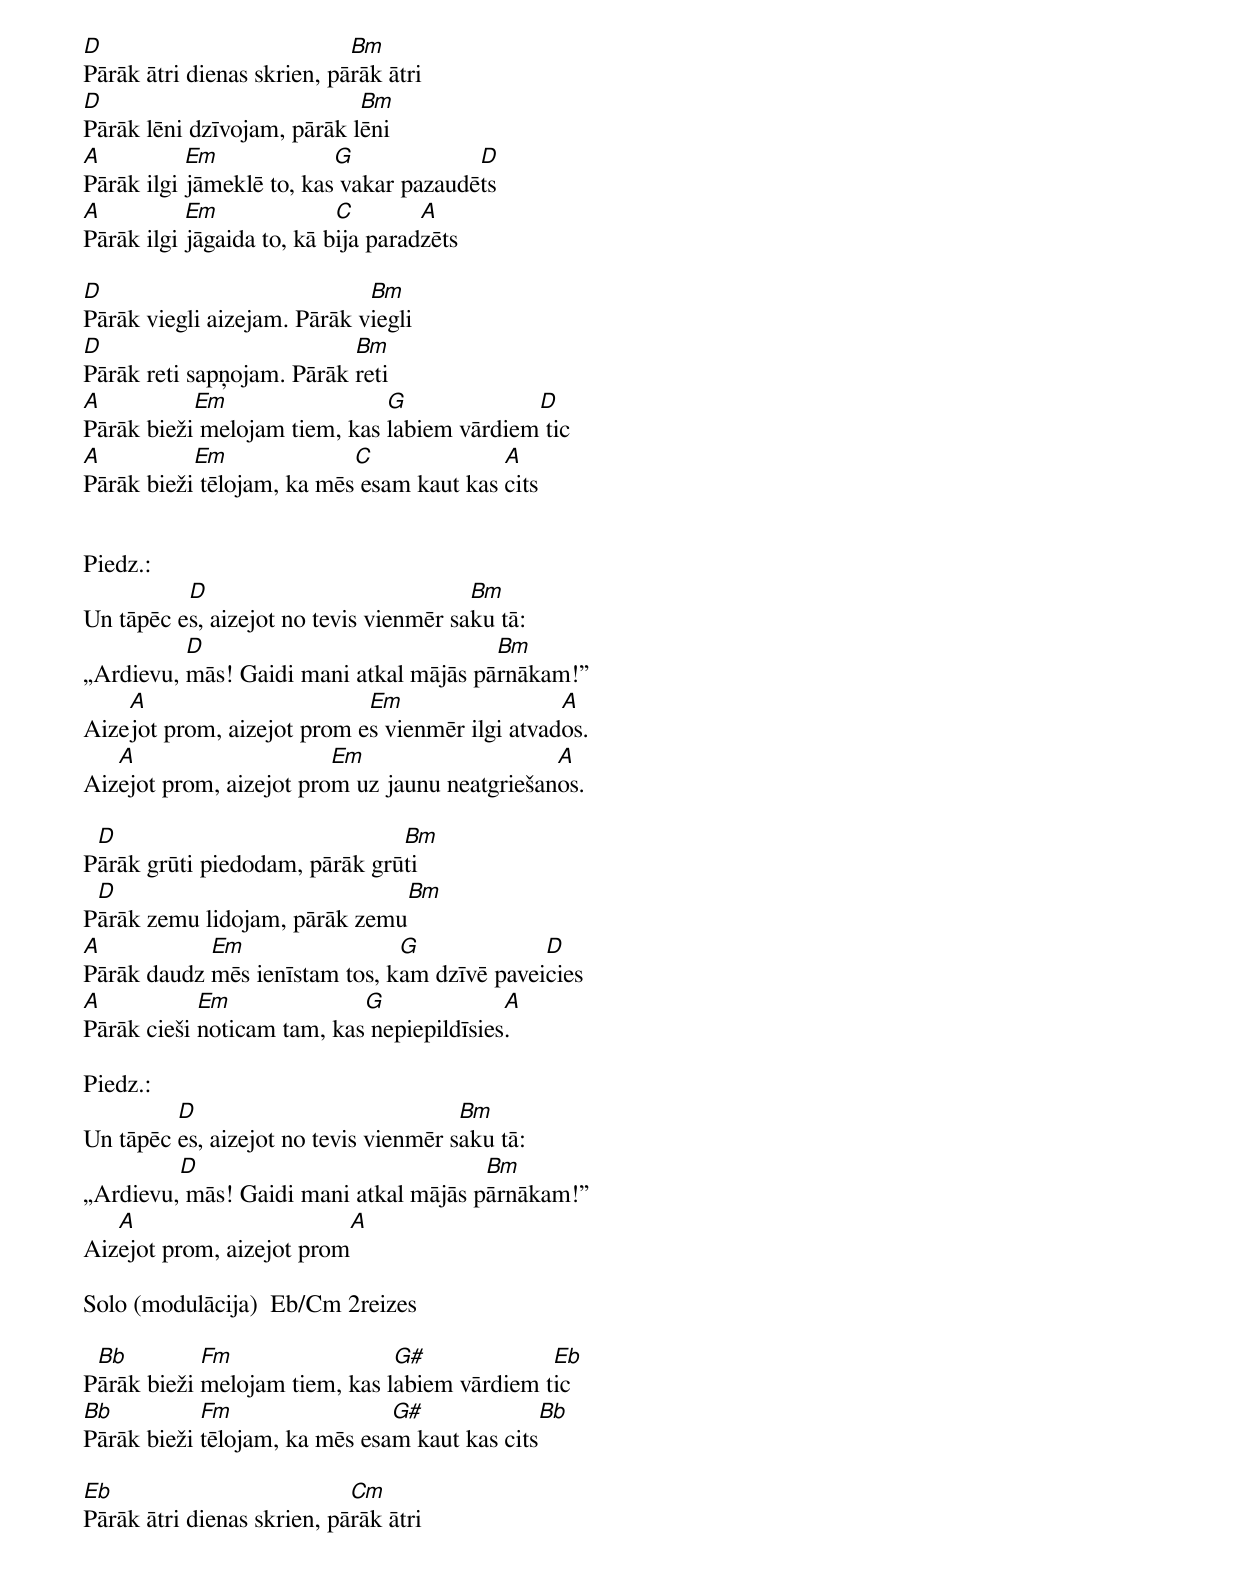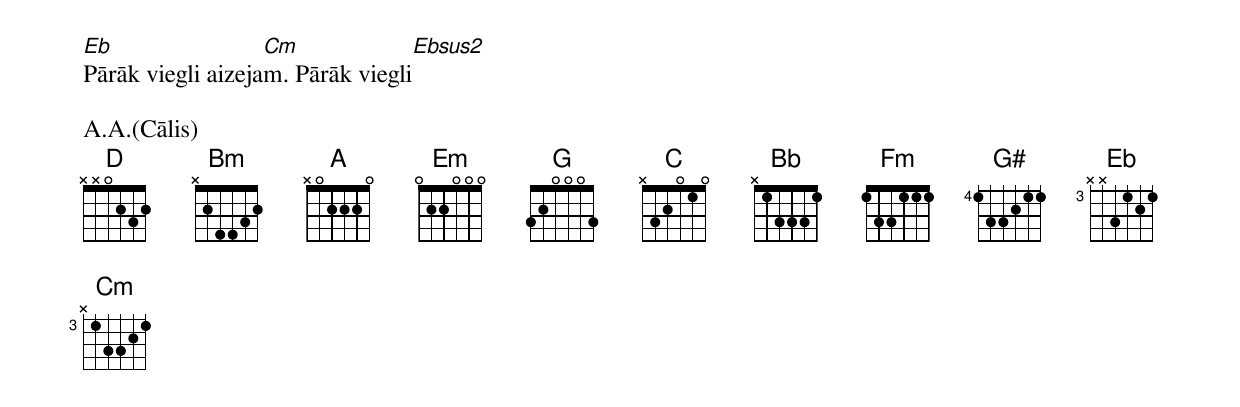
D                           Bm
Pārāk ātri dienas skrien, pārāk ātri
D                           Bm
Pārāk lēni dzīvojam, pārāk lēni
A          Em             G             D
Pārāk ilgi jāmeklē to, kas vakar pazaudēts
A          Em              C        A
Pārāk ilgi jāgaida to, kā bija paradzēts

D                            Bm
Pārāk viegli aizejam. Pārāk viegli
D                          Bm
Pārāk reti sapņojam. Pārāk reti
A          Em                 G             D
Pārāk bieži melojam tiem, kas labiem vārdiem tic
A          Em              C              A
Pārāk bieži tēlojam, ka mēs esam kaut kas cits


Piedz.:
          D                             Bm
Un tāpēc es, aizejot no tevis vienmēr saku tā:
          D                             Bm
„Ardievu, mās! Gaidi mani atkal mājās pārnākam!”
    A                       Em                  A
Aizejot prom, aizejot prom es vienmēr ilgi atvados.
   A                     Em                    A
Aizejot prom, aizejot prom uz jaunu neatgriešanos.

 D                             Bm
Pārāk grūti piedodam, pārāk grūti
 D                             Bm
Pārāk zemu lidojam, pārāk zemu
A           Em                 G             D
Pārāk daudz mēs ienīstam tos, kam dzīvē paveicies
A           Em              G              A
Pārāk cieši noticam tam, kas nepiepildīsies.

Piedz.:
         D                             Bm
Un tāpēc es, aizejot no tevis vienmēr saku tā:
         D                             Bm
„Ardievu, mās! Gaidi mani atkal mājās pārnākam!”
   A                            A
Aizejot prom, aizejot prom

Solo (modulācija)  Eb/Cm 2reizes

 Bb         Fm                 G#             Eb
Pārāk bieži melojam tiem, kas labiem vārdiem tic
Bb          Fm                 G#             Bb
Pārāk bieži tēlojam, ka mēs esam kaut kas cits

Eb                          Cm
Pārāk ātri dienas skrien, pārāk ātri
Eb                 Cm             Ebsus2
Pārāk viegli aizejam. Pārāk viegli

A.A.(Cālis)
